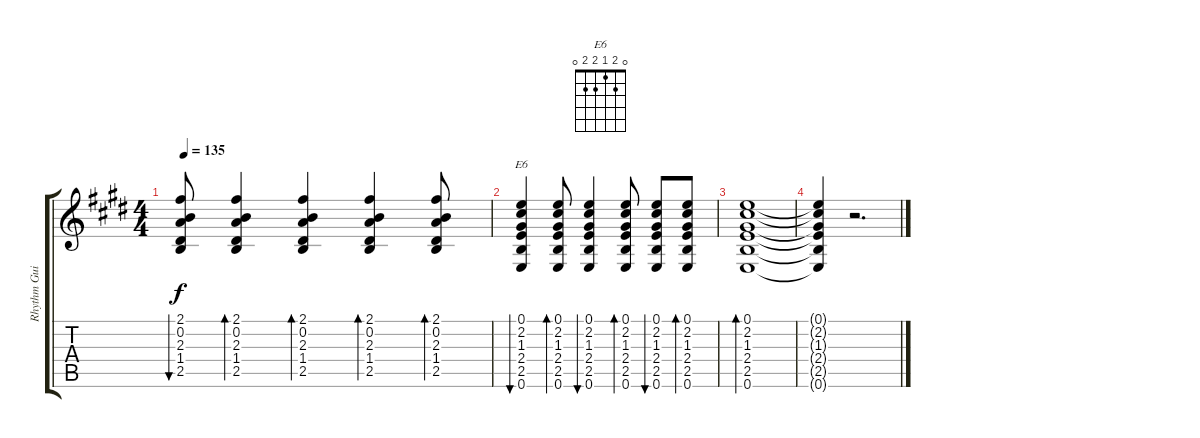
\track ("Rhythm Guitar" "Rhythm Gui") {instrument acousticguitarsteel}
\staff {score tabs}
\tuning (E4 B3 G3 D3 A2 E2) {hide}
\chord ("E6" 0 2 1 2 2 0)
\ts (4 4)
\tempo 135
\clef g2
\ks e
(2.1 0.2 2.3 1.4 2.5).8{bu 30 dy f} (2.1 0.2 2.3 1.4 2.5).4{bd 30} (2.1 0.2 2.3 1.4 2.5).4{bd 30} (2.1 0.2 2.3 1.4 2.5).4{bd 30} (2.1 0.2 2.3 1.4 2.5).8{bd 30} |
(0.1 2.2 1.3 2.4 2.5 0.6).4{bu 30 ch "E6"} (0.1 2.2 1.3 2.4 2.5 0.6).8{bd 30} (0.1 2.2 1.3 2.4 2.5 0.6).4{bu 30} (0.1 2.2 1.3 2.4 2.5 0.6).8{bd 30} (0.1 2.2 1.3 2.4 2.5 0.6).8{bu 30} (0.1 2.2 1.3 2.4 2.5 0.6).8{bd 30} |
(0.1 2.2 1.3 2.4 2.5 0.6).1{bd 120} |
(0.1{t} 2.2{t} 1.3{t} 2.4{t} 2.5{t} 0.6{t}).4 r.2{d}
